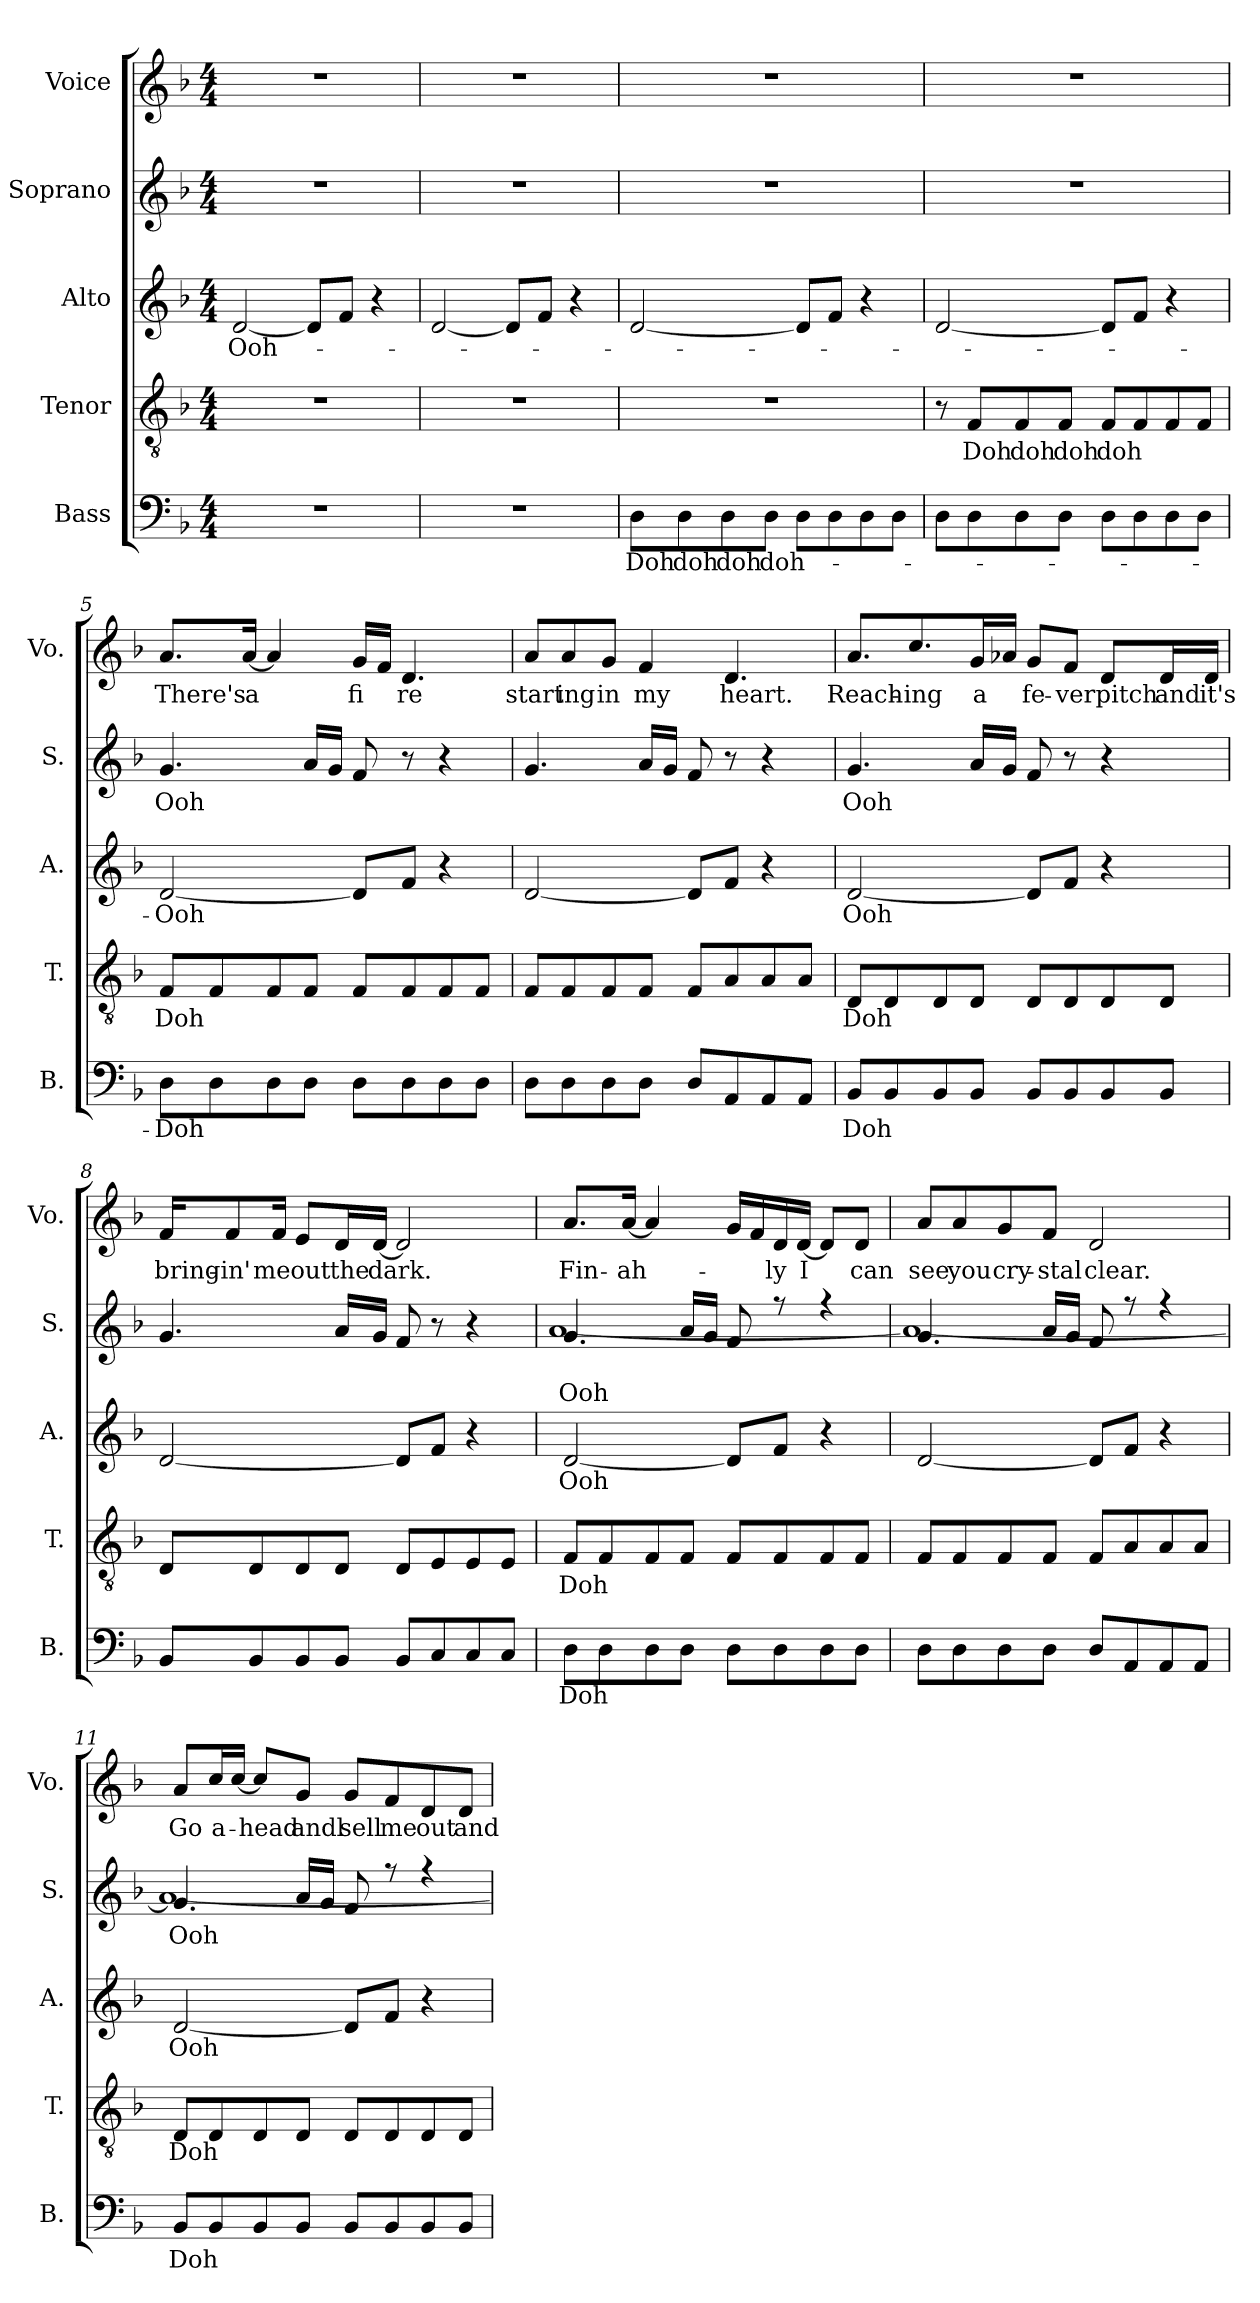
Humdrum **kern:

**kern	**text	**kern	**text	**kern	**text	**kern	**text	**text	**kern	**text
*part5	*part5	*part4	*part4	*part3	*part3	*part2	*part2	*part2	*part1	*part1
*staff5	*staff5	*staff4	*staff4	*staff3	*staff3	*staff2	*staff2	*staff2	*staff1	*staff1
*I"Bass	*	*I"Tenor	*	*I"Alto	*	*I"Soprano	*	*	*I"Voice	*
*I'B.	*	*I'T.	*	*I'A.	*	*I'S.	*	*	*I'Vo.	*
*clefF4	*	*clefGv2	*	*clefG2	*	*clefG2	*	*	*clefG2	*
*k[b-]	*	*k[b-]	*	*k[b-]	*	*k[b-]	*	*	*k[b-]	*
*M4/4	*	*M4/4	*	*M4/4	*	*M4/4	*	*	*M4/4	*
=1	=1	=1	=1	=1	=1	=1	=1	=1	=1	=1
1r	.	1r	.	[2d/	Ooh-	1r	.	.	1r	.
.	.	.	.	8d/L]	.	.	.	.	.	.
.	.	.	.	8f/J	.	.	.	.	.	.
.	.	.	.	4r	.	.	.	.	.	.
=2	=2	=2	=2	=2	=2	=2	=2	=2	=2	=2
1r	.	1r	.	[2d/	.	1r	.	.	1r	.
.	.	.	.	8d/L]	.	.	.	.	.	.
.	.	.	.	8f/J	.	.	.	.	.	.
.	.	.	.	4r	.	.	.	.	.	.
=3	=3	=3	=3	=3	=3	=3	=3	=3	=3	=3
8D\L	Doh	1r	.	[2d/	.	1r	.	.	1r	.
8D\	doh	.	.	.	.	.	.	.	.	.
8D\	doh	.	.	.	.	.	.	.	.	.
8D\J	doh-	.	.	.	.	.	.	.	.	.
8D\L	.	.	.	8d/L]	.	.	.	.	.	.
8D\	.	.	.	8f/J	.	.	.	.	.	.
8D\	.	.	.	4r	.	.	.	.	.	.
8D\J	.	.	.	.	.	.	.	.	.	.
=4	=4	=4	=4	=4	=4	=4	=4	=4	=4	=4
8D\L	.	8r	.	[2d/	.	1r	.	.	1r	.
8D\	.	8F/L	Doh	.	.	.	.	.	.	.
8D\	.	8F/	doh	.	.	.	.	.	.	.
8D\J	.	8F/J	doh	.	.	.	.	.	.	.
8D\L	.	8F/L	doh	8d/L]	.	.	.	.	.	.
8D\	.	8F/	.	8f/J	.	.	.	.	.	.
8D\	.	8F/	.	4r	.	.	.	.	.	.
8D\J	.	8F/J	.	.	.	.	.	.	.	.
!!LO:LB:g=z
=5	=5	=5	=5	=5	=5	=5	=5	=5	=5	=5
8D\L	Doh	8F/L	Doh	[2d/	Ooh	4.g/	Ooh	.	8.a/L	There's
8D\	.	8F/	.	.	.	.	.	.	.	.
.	.	.	.	.	.	.	.	.	[16a/Jk	a
8D\	.	8F/	.	.	.	.	.	.	4a/]	.
8D\J	.	8F/J	.	.	.	16a/LL	.	.	.	.
.	.	.	.	.	.	16g/JJ	.	.	.	.
8D\L	.	8F/L	.	8d/L]	.	8f/	.	.	16g/LL	fi
.	.	.	.	.	.	.	.	.	16f/JJ	.
8D\	.	8F/	.	8f/J	.	8r	.	.	4.d/	re
8D\	.	8F/	.	4r	.	4r	.	.	.	.
8D\J	.	8F/J	.	.	.	.	.	.	.	.
=6	=6	=6	=6	=6	=6	=6	=6	=6	=6	=6
8D\L	.	8F/L	.	[2d/	.	4.g/	.	.	8a/L	start
8D\	.	8F/	.	.	.	.	.	.	8a/	ing
8D\	.	8F/	.	.	.	.	.	.	8g/J	in
8D\J	.	8F/J	.	.	.	16a/LL	.	.	4f/	my
.	.	.	.	.	.	16g/JJ	.	.	.	.
8D/L	.	8F/L	.	8d/L]	.	8f/	.	.	.	.
8AA/	.	8A/	.	8f/J	.	8r	.	.	4.d/	heart.
8AA/	.	8A/	.	4r	.	4r	.	.	.	.
8AA/J	.	8A/J	.	.	.	.	.	.	.	.
=7	=7	=7	=7	=7	=7	=7	=7	=7	=7	=7
8BB-/L	Doh	8D/L	Doh	[2d/	Ooh	4.g/	Ooh	.	8.a/L	Reach-
8BB-/	.	8D/	.	.	.	.	.	.	.	.
.	.	.	.	.	.	.	.	.	8.cc/	-ing
8BB-/	.	8D/	.	.	.	.	.	.	.	.
8BB-/J	.	8D/J	.	.	.	16a/LL	.	.	16g/L	a
.	.	.	.	.	.	16g/JJ	.	.	16a-X/JJ	.
8BB-/L	.	8D/L	.	8d/L]	.	8f/	.	.	8g/L	fe-
8BB-/	.	8D/	.	8f/J	.	8r	.	.	8f/J	-ver
8BB-/	.	8D/	.	4r	.	4r	.	.	8d/L	pitch
8BB-/J	.	8D/J	.	.	.	.	.	.	16d/L	and
.	.	.	.	.	.	.	.	.	16d/JJ	it's
!!LO:PB:g=z
=8	=8	=8	=8	=8	=8	=8	=8	=8	=8	=8
8BB-/L	.	8D/L	.	[2d/	.	4.g/	.	.	16f/KL	bring-
.	.	.	.	.	.	.	.	.	8f/	-in'
8BB-/	.	8D/	.	.	.	.	.	.	.	.
.	.	.	.	.	.	.	.	.	16f/Jk	me
8BB-/	.	8D/	.	.	.	.	.	.	8e/L	out
8BB-/J	.	8D/J	.	.	.	16a/LL	.	.	16d/L	the
.	.	.	.	.	.	16g/JJ	.	.	[16d/JJ	dark.
8BB-/L	.	8D/L	.	8d/L]	.	8f/	.	.	2d/]	.
8C/	.	8E/	.	8f/J	.	8r	.	.	.	.
8C/	.	8E/	.	4r	.	4r	.	.	.	.
8C/J	.	8E/J	.	.	.	.	.	.	.	.
=9	=9	=9	=9	=9	=9	=9	=9	=9	=9	=9
*	*	*	*	*	*	*^	*	*	*	*
8D\L	Doh	8F/L	Doh	[2d/	Ooh	4.g/	[1a	.	Ooh	8.a/L	Fin-
8D\	.	8F/	.	.	.	.	.	.	.	.	.
.	.	.	.	.	.	.	.	.	.	[16a/Jk	-ah-
8D\	.	8F/	.	.	.	.	.	.	.	4a/]	.
8D\J	.	8F/J	.	.	.	16a/LL	.	.	.	.	.
.	.	.	.	.	.	16g/JJ	.	.	.	.	.
8D\L	.	8F/L	.	8d/L]	.	8f/	.	.	.	16g/LL	.
.	.	.	.	.	.	.	.	.	.	16f/	.
8D\	.	8F/	.	8f/J	.	8r	.	.	.	16d/	ly
.	.	.	.	.	.	.	.	.	.	[16d/JJ	-I
8D\	.	8F/	.	4r	.	4r	.	.	.	8d/L]	.
8D\J	.	8F/J	.	.	.	.	.	.	.	8d/J	can
=10	=10	=10	=10	=10	=10	=10	=10	=10	=10	=10	=10
8D\L	.	8F/L	.	[2d/	.	4.g/	1a_	.	.	8a/L	see
8D\	.	8F/	.	.	.	.	.	.	.	8a/	you
8D\	.	8F/	.	.	.	.	.	.	.	8g/	cry-
8D\J	.	8F/J	.	.	.	16a/LL	.	.	.	8f/J	-stal
.	.	.	.	.	.	16g/JJ	.	.	.	.	.
8D/L	.	8F/L	.	8d/L]	.	8f/	.	.	.	2d/	clear.
8AA/	.	8A/	.	8f/J	.	8r	.	.	.	.	.
8AA/	.	8A/	.	4r	.	4r	.	.	.	.	.
8AA/J	.	8A/J	.	.	.	.	.	.	.	.	.
!!LO:LB:g=z
=11	=11	=11	=11	=11	=11	=11	=11	=11	=11	=11	=11
8BB-/L	Doh	8D/L	Doh	[2d/	Ooh	4.g/	1a_	Ooh	.	8a/L	Go
8BB-/	.	8D/	.	.	.	.	.	.	.	16cc/L	a-
.	.	.	.	.	.	.	.	.	.	[16cc/JJ	.
8BB-/	.	8D/	.	.	.	.	.	.	.	8cc/L]	head
8BB-/J	.	8D/J	.	.	.	16a/LL	.	.	.	8g/J	andl
.	.	.	.	.	.	16g/JJ	.	.	.	.	.
8BB-/L	.	8D/L	.	8d/L]	.	8f/	.	.	.	8g/L	sell
8BB-/	.	8D/	.	8f/J	.	8r	.	.	.	8f/	me
8BB-/	.	8D/	.	4r	.	4r	.	.	.	8d/	out
8BB-/J	.	8D/J	.	.	.	.	.	.	.	8d/J	and
*	*	*	*	*	*	*v	*v	*	*	*	*
=	=	=	=	=	=	=	=	=	=	=
*-	*-	*-	*-	*-	*-	*-	*-	*-	*-	*-
